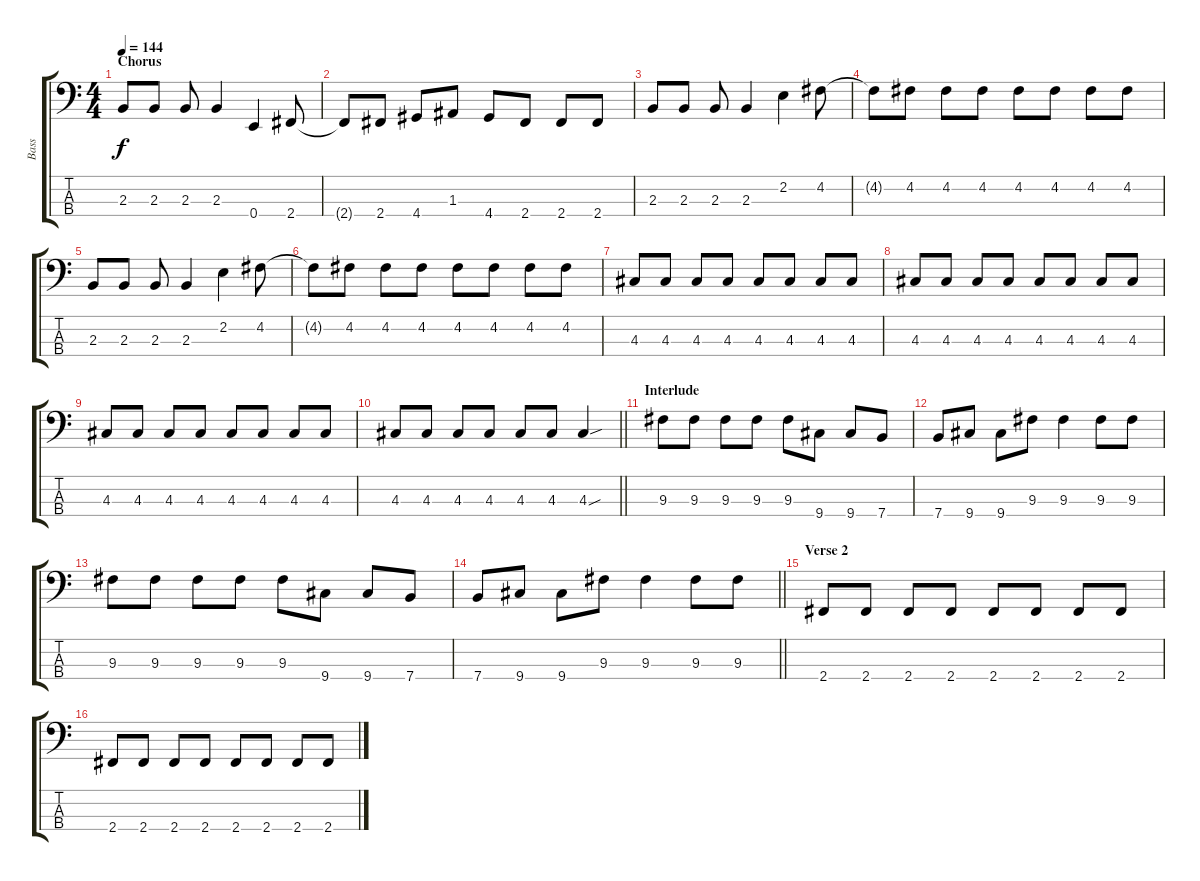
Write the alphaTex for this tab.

\track ("Bass" "Bass") {instrument electricbasspick}
\staff {score tabs}
\tuning (G2 D2 A1 E1) {hide}
\ts (4 4)
\section ("" "Chorus")
\tempo 144
\clef f4
\ks c
2.3.8{dy f} 2.3.8 2.3.8 2.3.4 0.4.4 2.4.8 |
2.4{t}.8 2.4.8 4.4.8 1.3.8 4.4.8 2.4.8 2.4.8 2.4.8 |
2.3.8 2.3.8 2.3.8 2.3.4 2.2.4 4.2.8 |
4.2{t}.8 4.2.8 4.2.8 4.2.8 4.2.8 4.2.8 4.2.8 4.2.8 |
2.3.8 2.3.8 2.3.8 2.3.4 2.2.4 4.2.8 |
4.2{t}.8 4.2.8 4.2.8 4.2.8 4.2.8 4.2.8 4.2.8 4.2.8 |
4.3.8 4.3.8 4.3.8 4.3.8 4.3.8 4.3.8 4.3.8 4.3.8 |
4.3.8 4.3.8 4.3.8 4.3.8 4.3.8 4.3.8 4.3.8 4.3.8 |
4.3.8 4.3.8 4.3.8 4.3.8 4.3.8 4.3.8 4.3.8 4.3.8 |
\barLineRight lightlight
4.3.8 4.3.8 4.3.8 4.3.8 4.3.8 4.3.8 4.3{sou}.4 |
\section ("" "Interlude")
9.3.8 9.3.8 9.3.8 9.3.8 9.3.8 9.4.8 9.4.8 7.4.8 |
7.4.8 9.4.8 9.4.8 9.3.8 9.3.4 9.3.8 9.3.8 |
9.3.8 9.3.8 9.3.8 9.3.8 9.3.8 9.4.8 9.4.8 7.4.8 |
\barLineRight lightlight
7.4.8 9.4.8 9.4.8 9.3.8 9.3.4 9.3.8 9.3.8 |
\section ("" "Verse 2")
2.4.8 2.4.8 2.4.8 2.4.8 2.4.8 2.4.8 2.4.8 2.4.8 |
2.4.8 2.4.8 2.4.8 2.4.8 2.4.8 2.4.8 2.4.8 2.4.8
